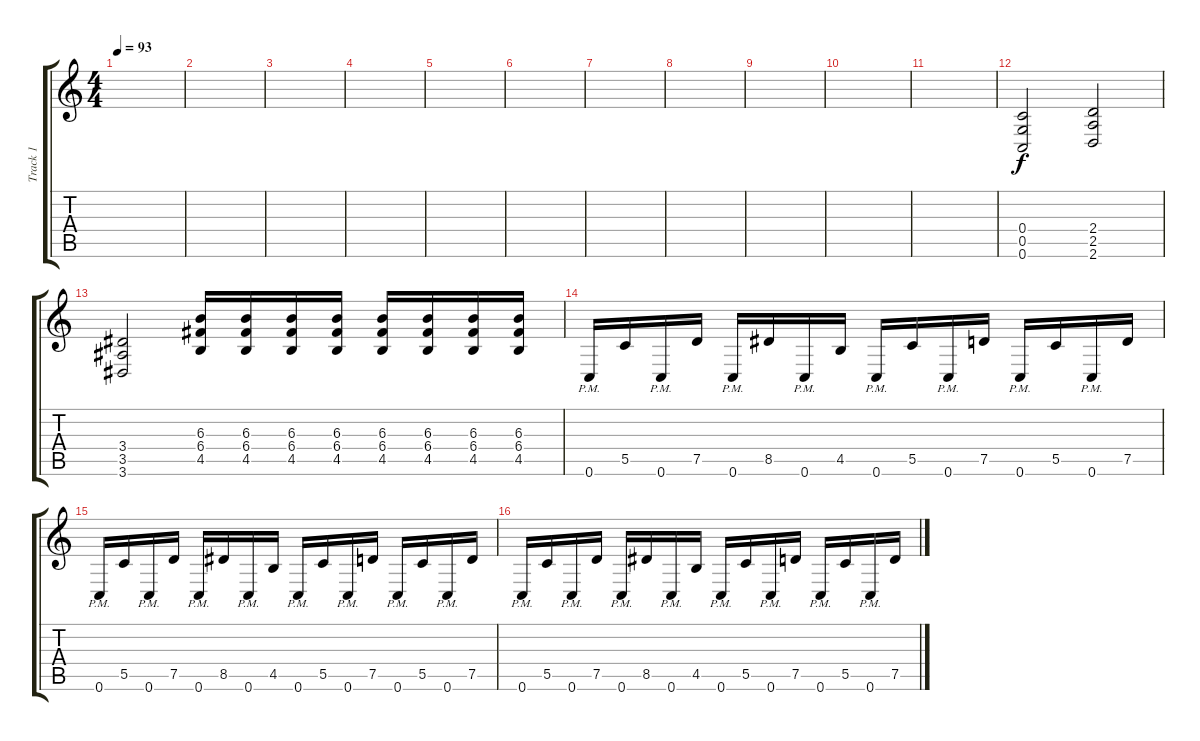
\track ("Track 1" "Track 1") {instrument distortionguitar}
\staff {score tabs}
\tuning (D4 A3 F3 C3 G2 C2) {hide}
\ts (4 4)
\tempo 93
\clef g2
\ks c
|
|
|
|
|
|
|
|
|
|
|
(0.4 0.5 0.6).2 (2.4 2.5 2.6).2 |
(3.4 3.5 3.6).2 (6.3 6.4 4.5).16 (6.3 6.4 4.5).16 (6.3 6.4 4.5).16 (6.3 6.4 4.5).16 (6.3 6.4 4.5).16 (6.3 6.4 4.5).16 (6.3 6.4 4.5).16 (6.3 6.4 4.5).16 |
0.6{pm}.16 5.5.16 0.6{pm}.16 7.5.16 0.6{pm}.16 8.5.16 0.6{pm}.16 4.5.16 0.6{pm}.16 5.5.16 0.6{pm}.16 7.5.16 0.6{pm}.16 5.5.16 0.6{pm}.16 7.5.16 |
0.6{pm}.16 5.5.16 0.6{pm}.16 7.5.16 0.6{pm}.16 8.5.16 0.6{pm}.16 4.5.16 0.6{pm}.16 5.5.16 0.6{pm}.16 7.5.16 0.6{pm}.16 5.5.16 0.6{pm}.16 7.5.16 |
0.6{pm}.16 5.5.16 0.6{pm}.16 7.5.16 0.6{pm}.16 8.5.16 0.6{pm}.16 4.5.16 0.6{pm}.16 5.5.16 0.6{pm}.16 7.5.16 0.6{pm}.16 5.5.16 0.6{pm}.16 7.5.16
